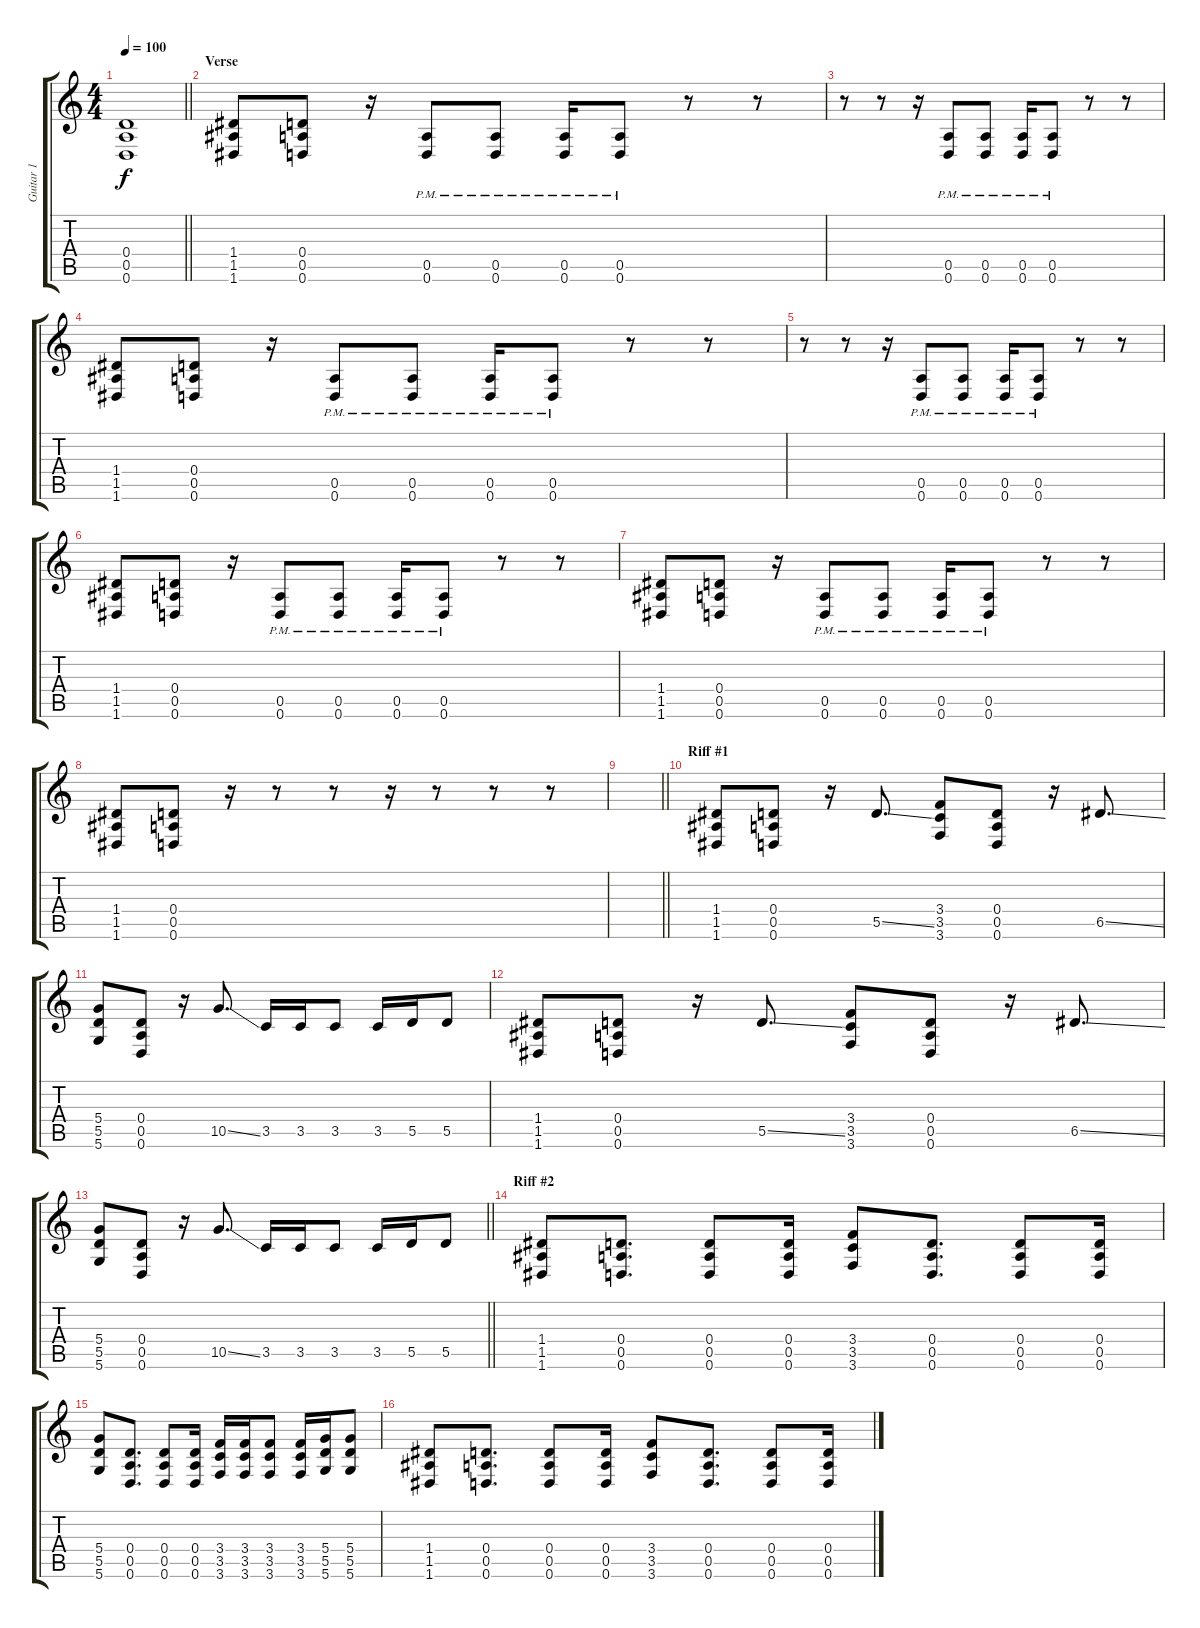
\track ("Guitar 1" "Guitar 1") {instrument distortionguitar}
\staff {score tabs}
\tuning (E4 B3 G3 D3 A2 D2) {hide}
\ts (4 4)
\tempo 100
\clef g2
\barLineRight lightlight
\ks c
(0.4 0.5 0.6).1{dy f} |
\section ("" "Verse")
(1.4 1.5 1.6).8 (0.4 0.5 0.6).8 r.16 (0.5{pm} 0.6{pm}).8 (0.5{pm} 0.6{pm}).8 (0.5{pm} 0.6{pm}).16 (0.5{pm} 0.6{pm}).8 r.8 r.8 |
r.8 r.8 r.16 (0.5{pm} 0.6{pm}).8 (0.5{pm} 0.6{pm}).8 (0.5{pm} 0.6{pm}).16 (0.5{pm} 0.6{pm}).8 r.8 r.8 |
(1.4 1.5 1.6).8 (0.4 0.5 0.6).8 r.16 (0.5{pm} 0.6{pm}).8 (0.5{pm} 0.6{pm}).8 (0.5{pm} 0.6{pm}).16 (0.5{pm} 0.6{pm}).8 r.8 r.8 |
r.8 r.8 r.16 (0.5{pm} 0.6{pm}).8 (0.5{pm} 0.6{pm}).8 (0.5{pm} 0.6{pm}).16 (0.5{pm} 0.6{pm}).8 r.8 r.8 |
(1.4 1.5 1.6).8 (0.4 0.5 0.6).8 r.16 (0.5{pm} 0.6{pm}).8 (0.5{pm} 0.6{pm}).8 (0.5{pm} 0.6{pm}).16 (0.5{pm} 0.6{pm}).8 r.8 r.8 |
(1.4 1.5 1.6).8 (0.4 0.5 0.6).8 r.16 (0.5{pm} 0.6{pm}).8 (0.5{pm} 0.6{pm}).8 (0.5{pm} 0.6{pm}).16 (0.5{pm} 0.6{pm}).8 r.8 r.8 |
(1.4 1.5 1.6).8 (0.4 0.5 0.6).8 r.16 r.8 r.8 r.16 r.8 r.8 r.8 |
\barLineRight lightlight
|
\section ("" "Riff #1")
(1.4 1.5 1.6).8{instrument distortionguitar} (0.4 0.5 0.6).8 r.16 5.5{ss}.8{d} (3.4 3.5 3.6).8 (0.4 0.5 0.6).8 r.16 6.5{ss}.8{d} |
(5.4 5.5 5.6).8{instrument distortionguitar} (0.4 0.5 0.6).8 r.16 10.5{ss}.8{d} 3.5.16 3.5.16 3.5.8 3.5.16 5.5.16 5.5.8 |
(1.4 1.5 1.6).8{instrument distortionguitar} (0.4 0.5 0.6).8 r.16 5.5{ss}.8{d} (3.4 3.5 3.6).8 (0.4 0.5 0.6).8 r.16 6.5{ss}.8{d} |
\barLineRight lightlight
(5.4 5.5 5.6).8{instrument distortionguitar} (0.4 0.5 0.6).8 r.16 10.5{ss}.8{d} 3.5.16 3.5.16 3.5.8 3.5.16 5.5.16 5.5.8 |
\section ("" "Riff #2")
(1.4 1.5 1.6).8{instrument distortionguitar} (0.4 0.5 0.6).8{d} (0.4 0.5 0.6).8 (0.4 0.5 0.6).16 (3.4 3.5 3.6).8{instrument distortionguitar} (0.4 0.5 0.6).8{d} (0.4 0.5 0.6).8 (0.4 0.5 0.6).16 |
(5.4 5.5 5.6).8{instrument distortionguitar} (0.4 0.5 0.6).8{d} (0.4 0.5 0.6).8 (0.4 0.5 0.6).16 (3.4 3.5 3.6).16 (3.4 3.5 3.6).16 (3.4 3.5 3.6).8 (3.4 3.5 3.6).16 (5.4 5.5 5.6).16 (5.4 5.5 5.6).8 |
(1.4 1.5 1.6).8{instrument distortionguitar} (0.4 0.5 0.6).8{d} (0.4 0.5 0.6).8 (0.4 0.5 0.6).16 (3.4 3.5 3.6).8{instrument distortionguitar} (0.4 0.5 0.6).8{d} (0.4 0.5 0.6).8 (0.4 0.5 0.6).16
